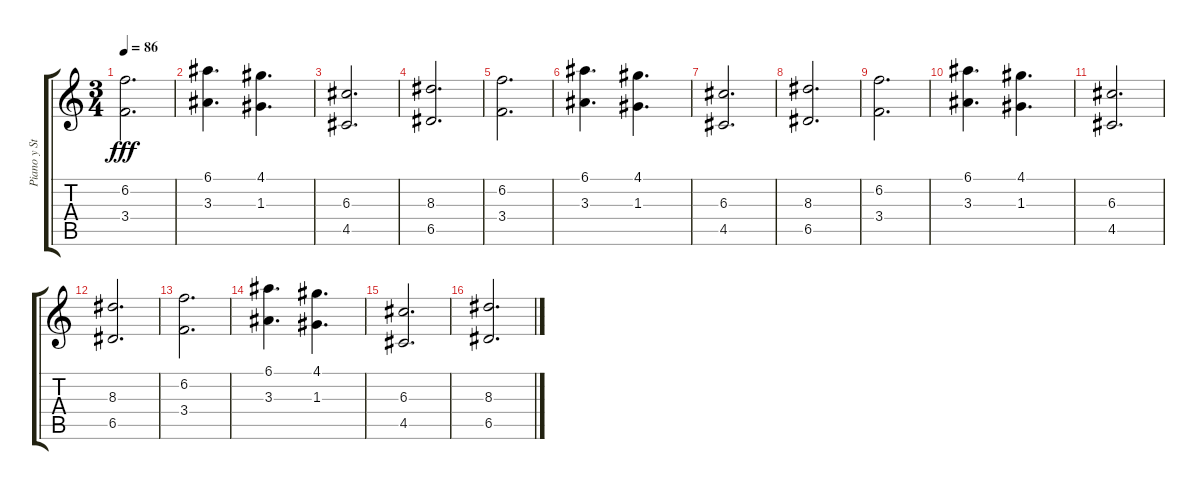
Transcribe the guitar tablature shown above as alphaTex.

\track ("Piano y Strings" "Piano y St") {instrument acousticgrandpiano}
\staff {score tabs}
\tuning (E5 B4 G4 D4 A3 E3) {hide}
\ts (3 4)
\tempo 86
\clef g2
\ks c
(6.2 3.4).2{d dy fff} |
(6.1 3.3).4{d} (4.1 1.3).4{d} |
(6.3 4.5).2{d} |
(8.3 6.5).2{d} |
(6.2 3.4).2{d} |
(6.1 3.3).4{d} (4.1 1.3).4{d} |
(6.3 4.5).2{d} |
(8.3 6.5).2{d} |
(6.2 3.4).2{d} |
(6.1 3.3).4{d} (4.1 1.3).4{d} |
(6.3 4.5).2{d} |
(8.3 6.5).2{d} |
(6.2 3.4).2{d} |
(6.1 3.3).4{d} (4.1 1.3).4{d} |
(6.3 4.5).2{d} |
(8.3 6.5).2{d}
